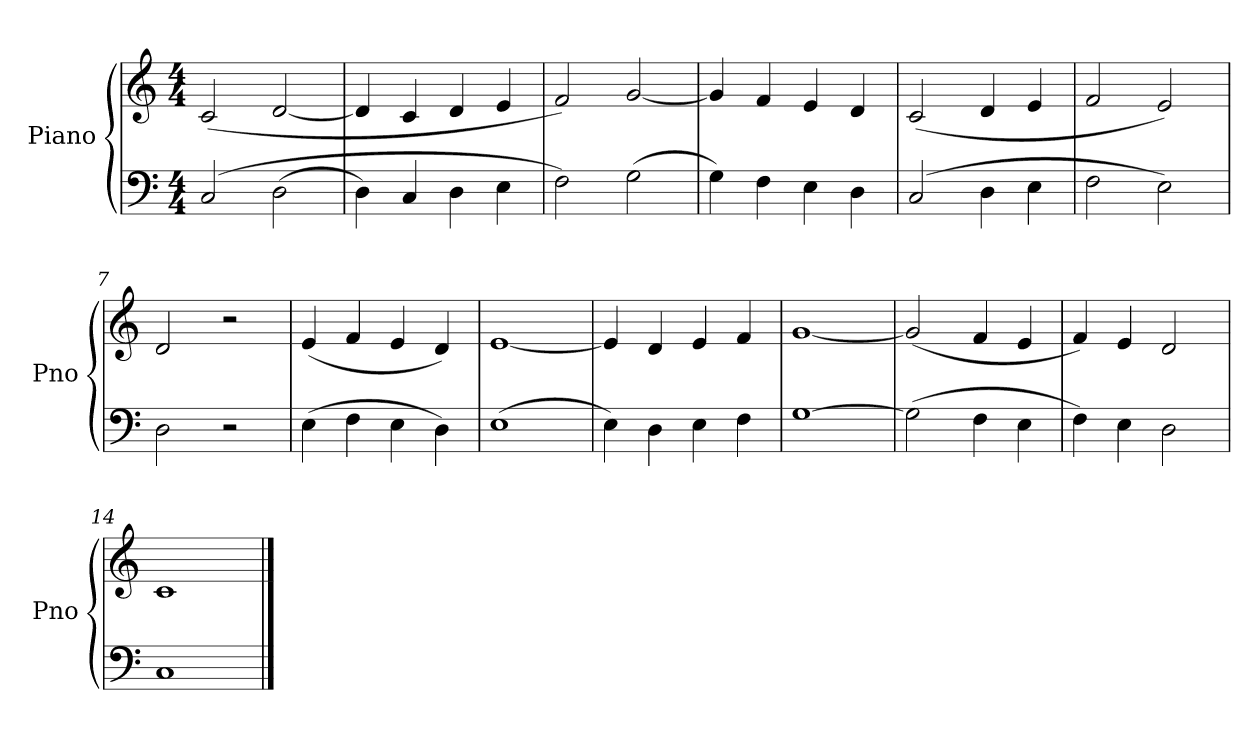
**kern	**kern
*part2	*part1
*staff2	*staff1
*I"Piano	*I"Piano
*I'Pno	*I'Pno
*clefF4	*clefG2
*k[]	*k[]
*M4/4	*M4/4
*MM96	*MM96
=1	=1
(2C/	(2c/
(2D\	[2d/
=2	=2
4D\)	4d/]
4C/	4c/
4D\	4d/
4E\	4e/
=3	=3
2F\)	2f/)
(2G\	[2g/
=4	=4
4G\)	4g/]
4F\	4f/
4E\	4e/
4D\	4d/
=5	=5
(2C/	(2c/
4D\	4d/
4E\	4e/
=6	=6
2F\	2f/
2E\)	2e/)
!!LO:LB:g=z
=7	=7
2D\	2d/
2r	2r
=8	=8
(4E\	(4e/
4F\	4f/
4E\	4e/
4D\)	4d/)
=9	=9
(1E	[1e
=10	=10
4E\)	4e/]
4D\	4d/
4E\	4e/
4F\	4f/
=11	=11
[1G	[1g
=12	=12
(2G\]	(2g/]
4F\	4f/
4E\	4e/
=13	=13
4F\)	4f/)
4E\	4e/
2D\	2d/
=14	=14
1C	1c
==	==
*-	*-
